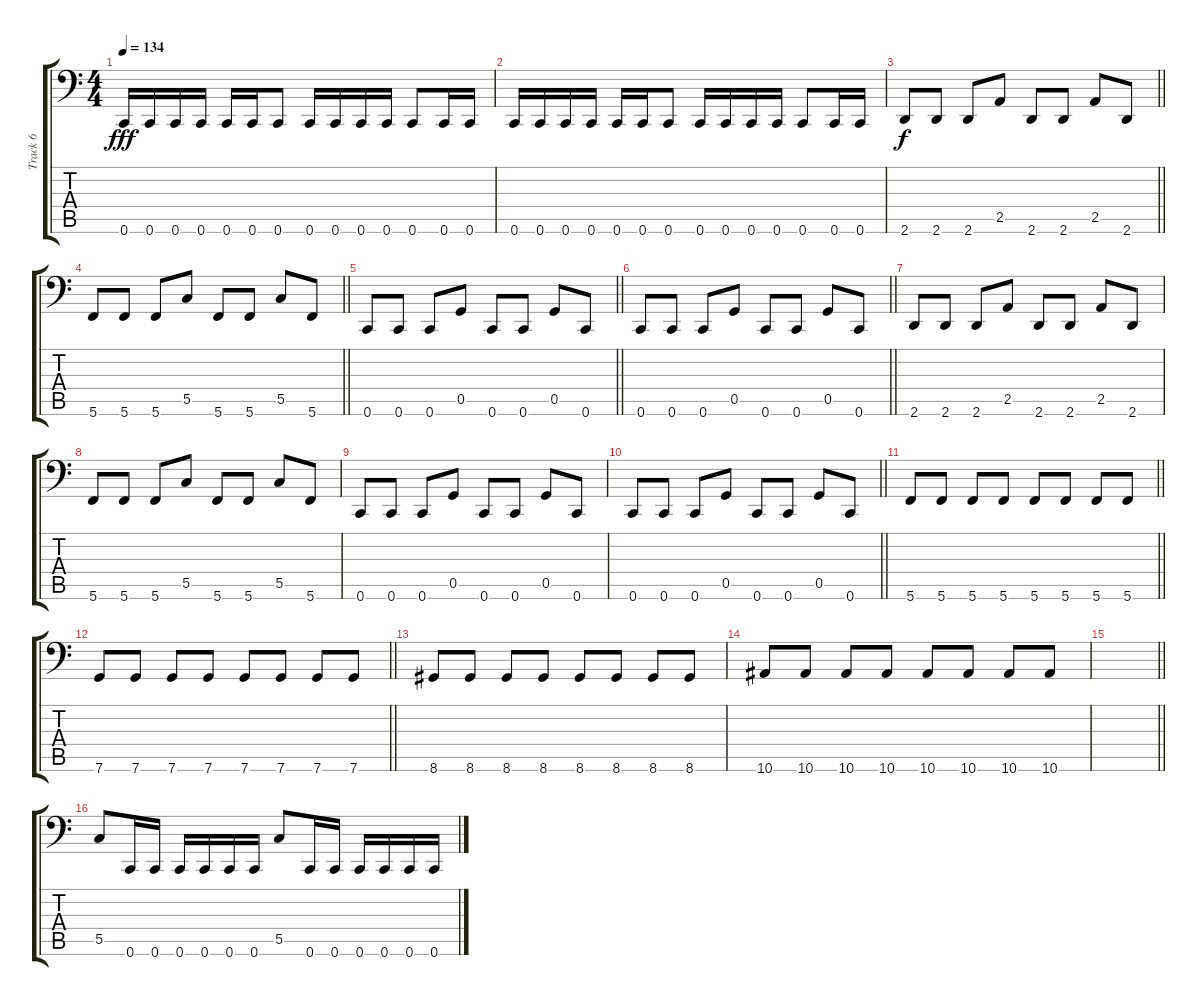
\track ("Track 6" "Track 6") {instrument electricbassfinger}
\staff {score tabs}
\tuning (D3 A2 F2 C2 G1 C1) {hide}
\ts (4 4)
\tempo 134
\clef f4
\ks c
0.6.16{dy fff} 0.6.16 0.6.16 0.6.16 0.6.16 0.6.16 0.6.8 0.6.16 0.6.16 0.6.16 0.6.16 0.6.8 0.6.16 0.6.16 |
0.6.16 0.6.16 0.6.16 0.6.16 0.6.16 0.6.16 0.6.8 0.6.16 0.6.16 0.6.16 0.6.16 0.6.8 0.6.16 0.6.16 |
\barLineRight lightlight
2.6.8{dy f} 2.6.8 2.6.8 2.5.8 2.6.8 2.6.8 2.5.8 2.6.8 |
\barLineRight lightlight
5.6.8 5.6.8 5.6.8 5.5.8 5.6.8 5.6.8 5.5.8 5.6.8 |
\barLineRight lightlight
0.6.8 0.6.8 0.6.8 0.5.8 0.6.8 0.6.8 0.5.8 0.6.8 |
\barLineRight lightlight
0.6.8 0.6.8 0.6.8 0.5.8 0.6.8 0.6.8 0.5.8 0.6.8 |
2.6.8 2.6.8 2.6.8 2.5.8 2.6.8 2.6.8 2.5.8 2.6.8 |
5.6.8 5.6.8 5.6.8 5.5.8 5.6.8 5.6.8 5.5.8 5.6.8 |
0.6.8 0.6.8 0.6.8 0.5.8 0.6.8 0.6.8 0.5.8 0.6.8 |
\barLineRight lightlight
0.6.8 0.6.8 0.6.8 0.5.8 0.6.8 0.6.8 0.5.8 0.6.8 |
\section ("" "")
\barLineRight lightlight
5.6.8 5.6.8 5.6.8 5.6.8 5.6.8 5.6.8 5.6.8 5.6.8 |
\barLineRight lightlight
7.6.8 7.6.8 7.6.8 7.6.8 7.6.8 7.6.8 7.6.8 7.6.8 |
8.6.8 8.6.8 8.6.8 8.6.8 8.6.8 8.6.8 8.6.8 8.6.8 |
10.6.8 10.6.8 10.6.8 10.6.8 10.6.8 10.6.8 10.6.8 10.6.8 |
\barLineRight lightlight
|
\section ("" "")
5.5.8 0.6.16 0.6.16 0.6.16 0.6.16 0.6.16 0.6.16 5.5.8 0.6.16 0.6.16 0.6.16 0.6.16 0.6.16 0.6.16
